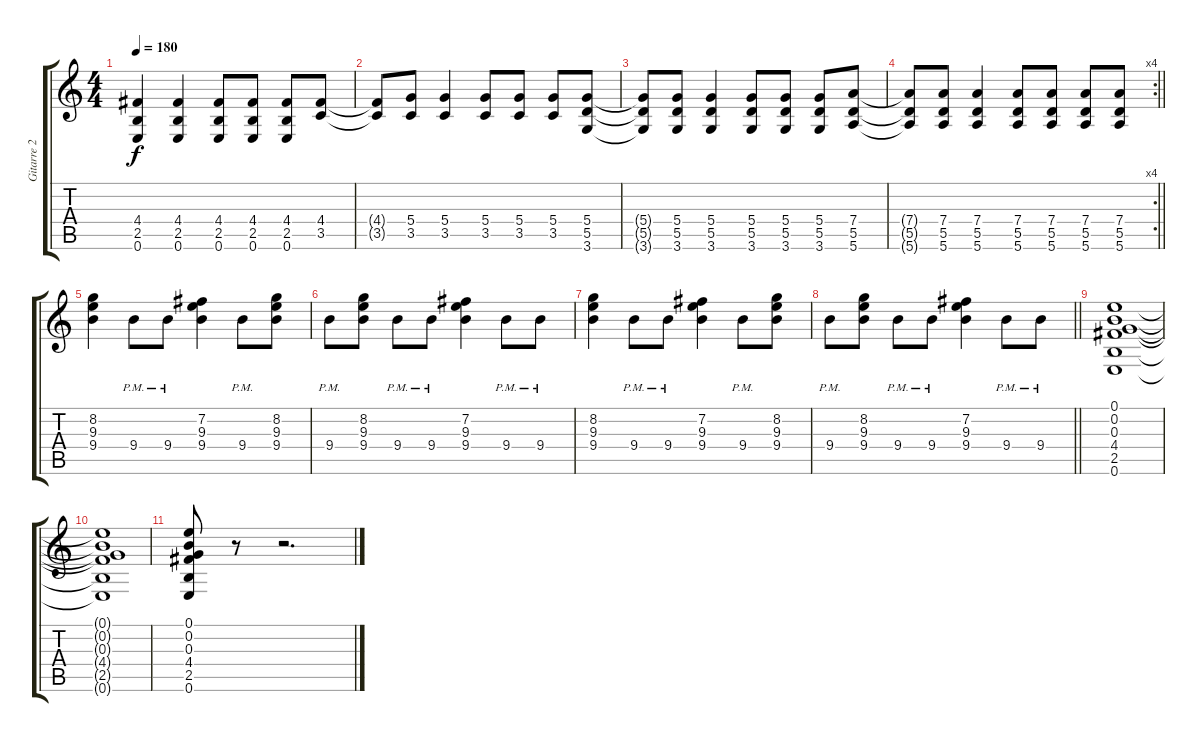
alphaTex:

\track ("Gitarre 2" "Gitarre 2") {instrument overdrivenguitar}
\staff {score tabs}
\tuning (E4 B3 G3 D3 A2 E2) {hide}
\ts (4 4)
\tempo 180
\clef g2
\ks c
(4.4 2.5 0.6).4{dy f} (4.4 2.5 0.6).4 (4.4 2.5 0.6).8 (4.4 2.5 0.6).8 (4.4 2.5 0.6).8 (4.4 3.5).8 |
(4.4{t} 3.5{t}).8 (5.4 3.5).8 (5.4 3.5).4 (5.4 3.5).8 (5.4 3.5).8 (5.4 3.5).8 (5.4 5.5 3.6).8 |
(5.4{t} 5.5{t} 3.6{t}).8 (5.4 5.5 3.6).8 (5.4 5.5 3.6).4 (5.4 5.5 3.6).8 (5.4 5.5 3.6).8 (5.4 5.5 3.6).8 (7.4 5.5 5.6).8 |
\rc 4
\barLineRight lightlight
(7.4{t} 5.5{t} 5.6{t}).8 (7.4 5.5 5.6).8 (7.4 5.5 5.6).4 (7.4 5.5 5.6).8 (7.4 5.5 5.6).8 (7.4 5.5 5.6).8 (7.4 5.5 5.6).8 |
(8.2 9.3 9.4).4 9.4{pm}.8 9.4{pm}.8 (7.2 9.3 9.4).4 9.4{pm}.8 (8.2 9.3 9.4).8 |
9.4{pm}.8 (8.2 9.3 9.4).8 9.4{pm}.8 9.4{pm}.8 (7.2 9.3 9.4).4 9.4{pm}.8 9.4{pm}.8 |
(8.2 9.3 9.4).4 9.4{pm}.8 9.4{pm}.8 (7.2 9.3 9.4).4 9.4{pm}.8 (8.2 9.3 9.4).8 |
\barLineRight lightlight
9.4{pm}.8 (8.2 9.3 9.4).8 9.4{pm}.8 9.4{pm}.8 (7.2 9.3 9.4).4 9.4{pm}.8 9.4{pm}.8 |
(0.1 0.2 0.3 4.4 2.5 0.6).1 |
(0.1{t} 0.2{t} 0.3{t} 4.4{t} 2.5{t} 0.6{t}).1 |
(0.1 0.2 0.3 4.4 2.5 0.6).8 r.8 r.2{d}
